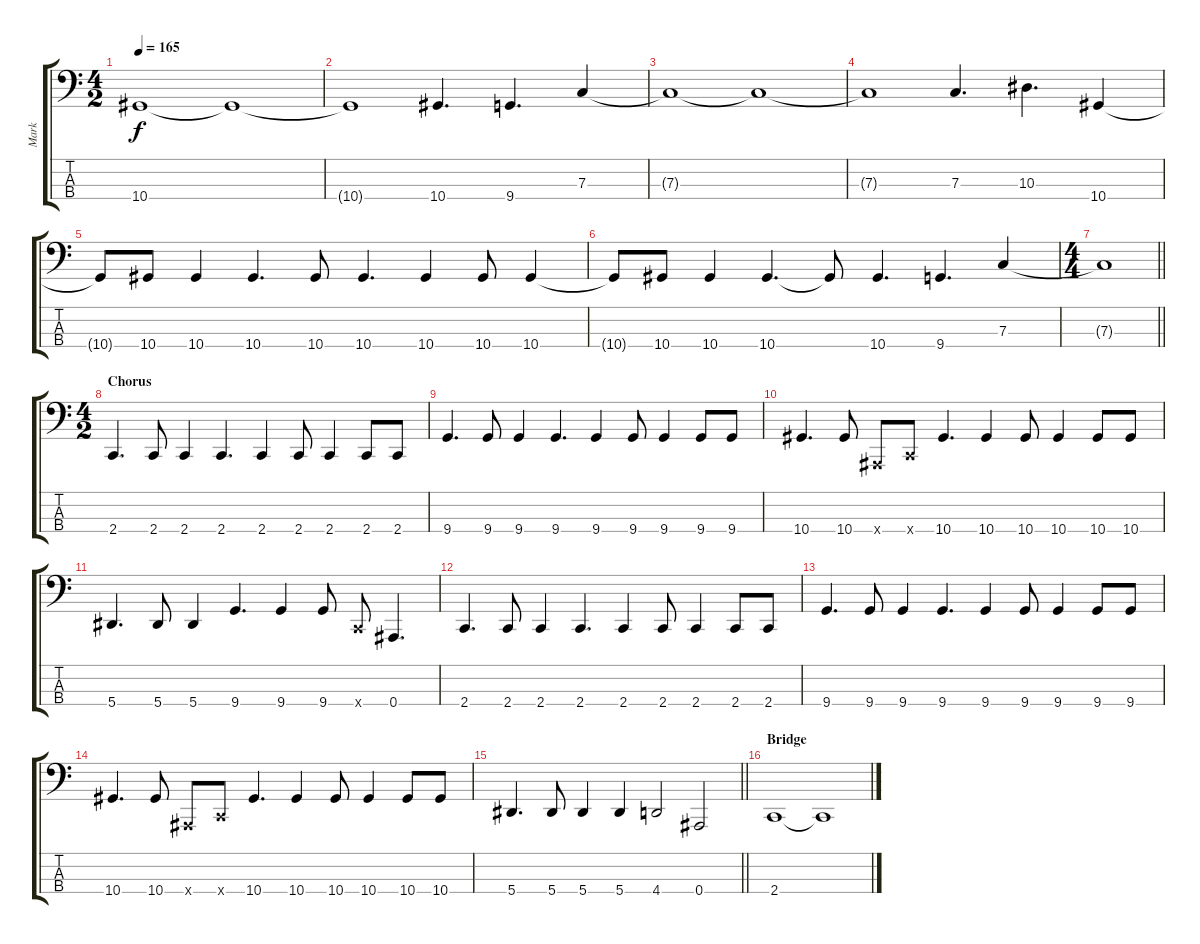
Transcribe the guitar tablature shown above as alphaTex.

\track ("Mark" "Mark") {instrument electricbassfinger}
\staff {score tabs}
\tuning (Eb2 Bb1 F1 Bb0) {hide}
\ts (4 2)
\tempo 165
\clef f4
\ks c
10.4{t}.1{dy f} 10.4{t}.1 |
10.4{t}.1 10.4.4{d} 9.4.4{d} 7.3.4 |
7.3{t}.1 7.3{t}.1 |
7.3{t}.1 7.3.4{d} 10.3.4{d} 10.4.4 |
10.4{t}.8 10.4.8 10.4.4 10.4.4{d} 10.4.8 10.4.4{d} 10.4.4 10.4.8 10.4.4 |
10.4{t}.8 10.4.8 10.4.4 10.4.4{d} 10.4{t}.8 10.4.4{d} 9.4.4{d} 7.3.4 |
\ts (4 4)
\barLineRight lightlight
7.3{t}.1 |
\ts (4 2)
\section ("" "Chorus")
2.4.4{d} 2.4.8 2.4.4 2.4.4{d} 2.4.4 2.4.8 2.4.4 2.4.8 2.4.8 |
9.4.4{d} 9.4.8 9.4.4 9.4.4{d} 9.4.4 9.4.8 9.4.4 9.4.8 9.4.8 |
10.4.4{d} 10.4.8 0.4{x}.8 2.4{x}.8 10.4.4{d} 10.4.4 10.4.8 10.4.4 10.4.8 10.4.8 |
5.4.4{d} 5.4.8 5.4.4 9.4.4{d} 9.4.4 9.4.8 2.4{x}.8 0.4.4{d} |
2.4.4{d} 2.4.8 2.4.4 2.4.4{d} 2.4.4 2.4.8 2.4.4 2.4.8 2.4.8 |
9.4.4{d} 9.4.8 9.4.4 9.4.4{d} 9.4.4 9.4.8 9.4.4 9.4.8 9.4.8 |
10.4.4{d} 10.4.8 0.4{x}.8 2.4{x}.8 10.4.4{d} 10.4.4 10.4.8 10.4.4 10.4.8 10.4.8 |
\barLineRight lightlight
5.4.4{d} 5.4.8 5.4.4 5.4.4 4.4.2 0.4.2 |
\section ("" "Bridge")
2.4.1 2.4{t}.1
